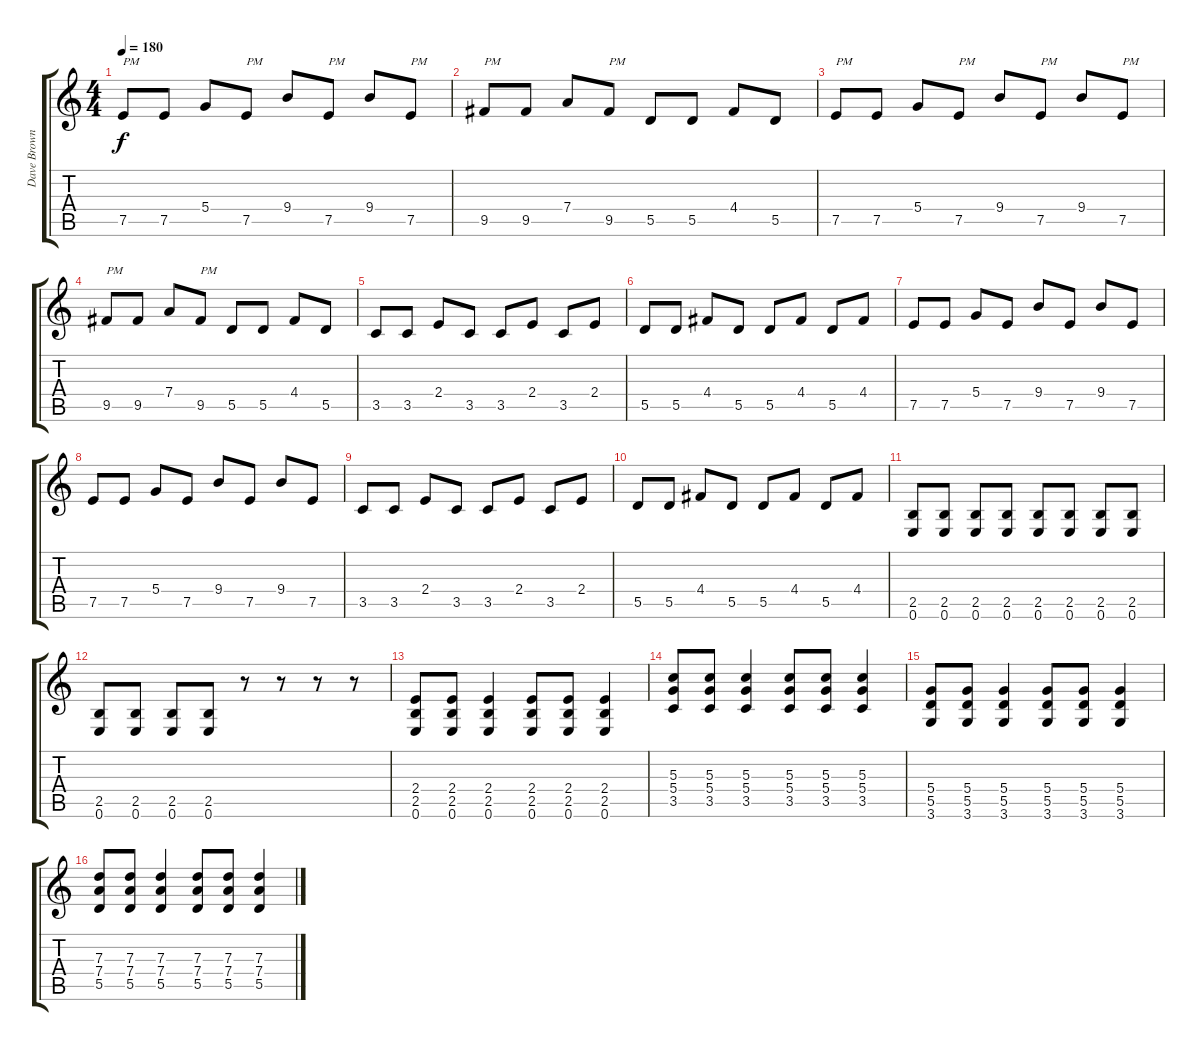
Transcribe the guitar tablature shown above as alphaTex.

\track ("Dave Brownsound" "Dave Brown") {instrument distortionguitar}
\staff {score tabs}
\tuning (E4 B3 G3 D3 A2 E2) {hide}
\ts (4 4)
\tempo 180
\clef g2
\ks c
7.5.8{txt "PM" dy f} 7.5.8 5.4.8 7.5.8{txt "PM"} 9.4.8 7.5.8{txt "PM"} 9.4.8 7.5.8{txt "PM"} |
9.5.8{txt "PM"} 9.5.8 7.4.8 9.5.8{txt "PM"} 5.5.8 5.5.8 4.4.8 5.5.8 |
7.5.8{txt "PM"} 7.5.8 5.4.8 7.5.8{txt "PM"} 9.4.8 7.5.8{txt "PM"} 9.4.8 7.5.8{txt "PM"} |
9.5.8{txt "PM"} 9.5.8 7.4.8 9.5.8{txt "PM"} 5.5.8 5.5.8 4.4.8 5.5.8 |
3.5.8 3.5.8 2.4.8 3.5.8 3.5.8 2.4.8 3.5.8 2.4.8 |
5.5.8 5.5.8 4.4.8 5.5.8 5.5.8 4.4.8 5.5.8 4.4.8 |
7.5.8 7.5.8 5.4.8 7.5.8 9.4.8 7.5.8 9.4.8 7.5.8 |
7.5.8 7.5.8 5.4.8 7.5.8 9.4.8 7.5.8 9.4.8 7.5.8 |
3.5.8 3.5.8 2.4.8 3.5.8 3.5.8 2.4.8 3.5.8 2.4.8 |
5.5.8 5.5.8 4.4.8 5.5.8 5.5.8 4.4.8 5.5.8 4.4.8 |
(2.5 0.6).8 (2.5 0.6).8 (2.5 0.6).8 (2.5 0.6).8 (2.5 0.6).8 (2.5 0.6).8 (2.5 0.6).8 (2.5 0.6).8 |
(2.5 0.6).8 (2.5 0.6).8 (2.5 0.6).8 (2.5 0.6).8 r.8 r.8 r.8 r.8 |
(2.4 2.5 0.6).8 (2.4 2.5 0.6).8 (2.4 2.5 0.6).4 (2.4 2.5 0.6).8 (2.4 2.5 0.6).8 (2.4 2.5 0.6).4 |
(5.3 5.4 3.5).8 (5.3 5.4 3.5).8 (5.3 5.4 3.5).4 (5.3 5.4 3.5).8 (5.3 5.4 3.5).8 (5.3 5.4 3.5).4 |
(5.4 5.5 3.6).8 (5.4 5.5 3.6).8 (5.4 5.5 3.6).4 (5.4 5.5 3.6).8 (5.4 5.5 3.6).8 (5.4 5.5 3.6).4 |
(7.3 7.4 5.5).8 (7.3 7.4 5.5).8 (7.3 7.4 5.5).4 (7.3 7.4 5.5).8 (7.3 7.4 5.5).8 (7.3 7.4 5.5).4
